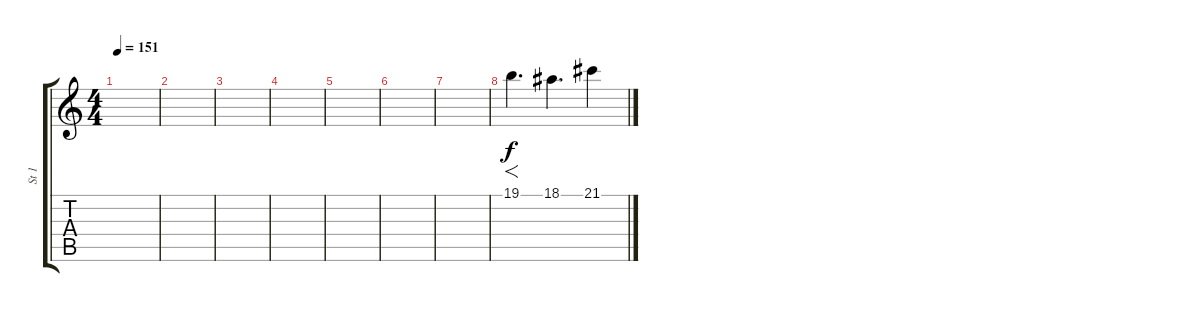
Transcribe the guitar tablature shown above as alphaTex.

\track ("St 1" "St 1") {instrument stringensemble1}
\staff {score tabs}
\tuning (E4 B3 G3 D3 A2 E2) {hide}
\ts (4 4)
\tempo 151
\clef g2
\ks c
|
|
|
|
|
|
|
19.1.4{f d instrument stringensemble1} 18.1.4{d} 21.1.4
